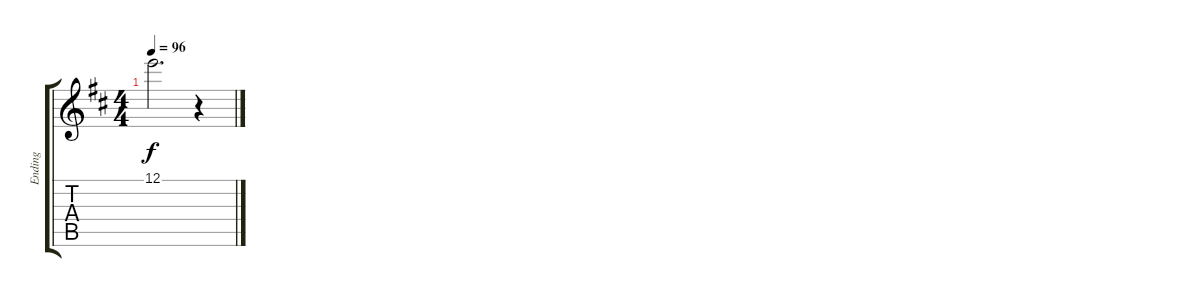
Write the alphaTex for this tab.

\track ("Ending" "Ending") {instrument overdrivenguitar}
\staff {score tabs}
\tuning (E4 B3 G3 D3 A2 E2) {hide}
\ts (4 4)
\tempo 96
\clef g2
\ks d
12.1{t}.2{d dy f} r.4
